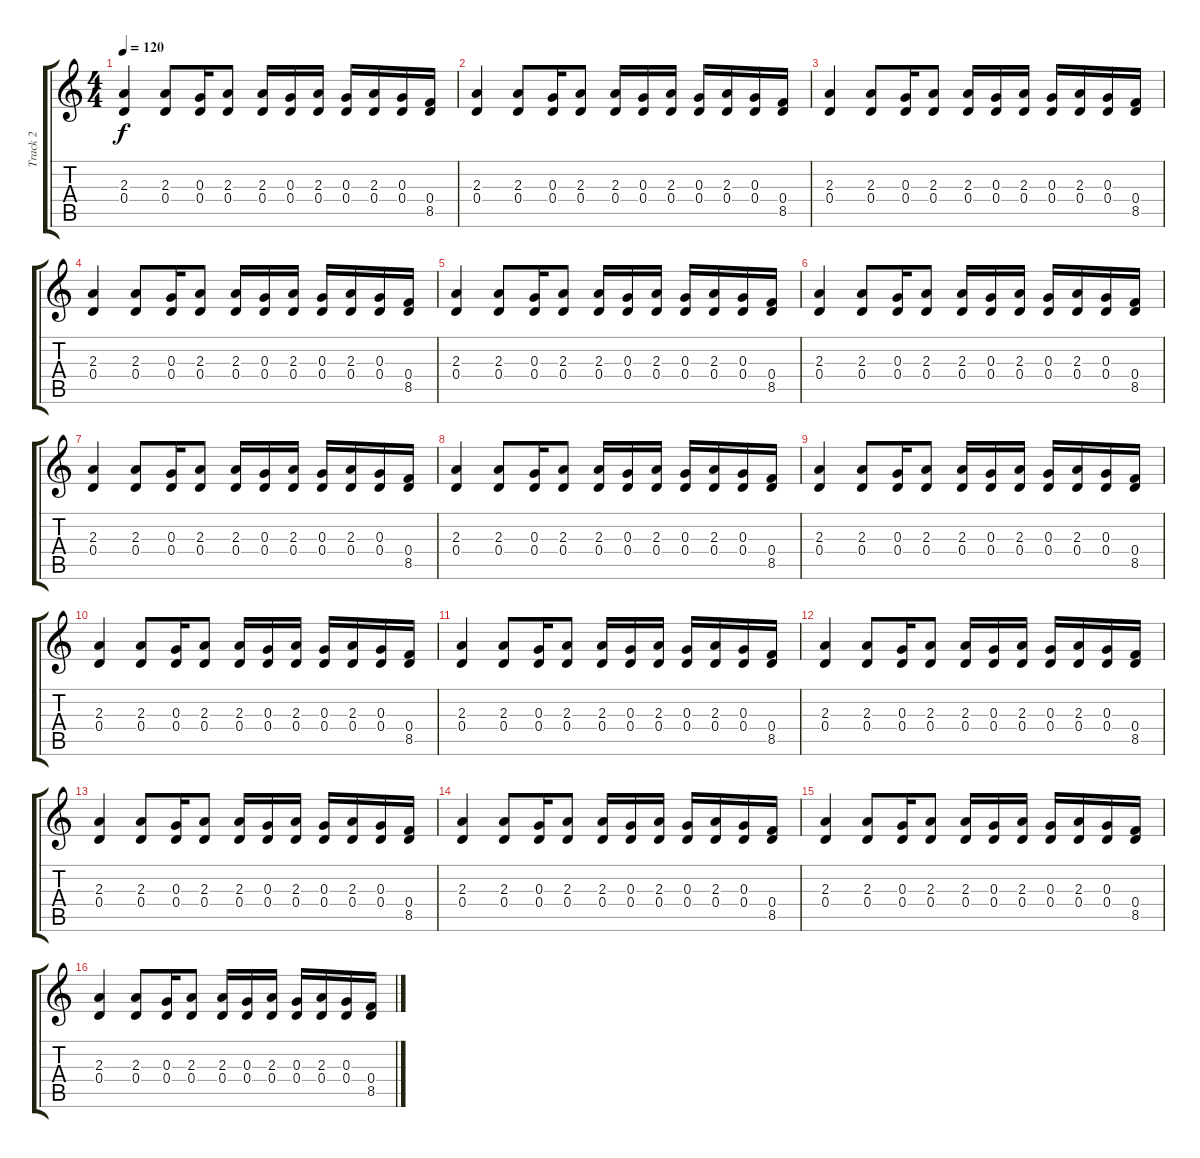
\track ("Track 2" "Track 2") {instrument electricguitarjazz}
\staff {score tabs}
\tuning (E4 B3 G3 D3 A2 E2) {hide}
\ts (4 4)
\tempo 120
\clef g2
\ks c
(2.3 0.4).4{dy f} (2.3 0.4).8 (0.3 0.4).16 (2.3 0.4).8 (2.3 0.4).16 (0.3 0.4).16 (2.3 0.4).16 (0.3 0.4).16 (2.3 0.4).16 (0.3 0.4).16 (0.4 8.5).16 |
(2.3 0.4).4 (2.3 0.4).8 (0.3 0.4).16 (2.3 0.4).8 (2.3 0.4).16 (0.3 0.4).16 (2.3 0.4).16 (0.3 0.4).16 (2.3 0.4).16 (0.3 0.4).16 (0.4 8.5).16 |
(2.3 0.4).4 (2.3 0.4).8 (0.3 0.4).16 (2.3 0.4).8 (2.3 0.4).16 (0.3 0.4).16 (2.3 0.4).16 (0.3 0.4).16 (2.3 0.4).16 (0.3 0.4).16 (0.4 8.5).16 |
(2.3 0.4).4 (2.3 0.4).8 (0.3 0.4).16 (2.3 0.4).8 (2.3 0.4).16 (0.3 0.4).16 (2.3 0.4).16 (0.3 0.4).16 (2.3 0.4).16 (0.3 0.4).16 (0.4 8.5).16 |
(2.3 0.4).4 (2.3 0.4).8 (0.3 0.4).16 (2.3 0.4).8 (2.3 0.4).16 (0.3 0.4).16 (2.3 0.4).16 (0.3 0.4).16 (2.3 0.4).16 (0.3 0.4).16 (0.4 8.5).16 |
(2.3 0.4).4 (2.3 0.4).8 (0.3 0.4).16 (2.3 0.4).8 (2.3 0.4).16 (0.3 0.4).16 (2.3 0.4).16 (0.3 0.4).16 (2.3 0.4).16 (0.3 0.4).16 (0.4 8.5).16 |
(2.3 0.4).4 (2.3 0.4).8 (0.3 0.4).16 (2.3 0.4).8 (2.3 0.4).16 (0.3 0.4).16 (2.3 0.4).16 (0.3 0.4).16 (2.3 0.4).16 (0.3 0.4).16 (0.4 8.5).16 |
(2.3 0.4).4 (2.3 0.4).8 (0.3 0.4).16 (2.3 0.4).8 (2.3 0.4).16 (0.3 0.4).16 (2.3 0.4).16 (0.3 0.4).16 (2.3 0.4).16 (0.3 0.4).16 (0.4 8.5).16 |
(2.3 0.4).4 (2.3 0.4).8 (0.3 0.4).16 (2.3 0.4).8 (2.3 0.4).16 (0.3 0.4).16 (2.3 0.4).16 (0.3 0.4).16 (2.3 0.4).16 (0.3 0.4).16 (0.4 8.5).16 |
(2.3 0.4).4 (2.3 0.4).8 (0.3 0.4).16 (2.3 0.4).8 (2.3 0.4).16 (0.3 0.4).16 (2.3 0.4).16 (0.3 0.4).16 (2.3 0.4).16 (0.3 0.4).16 (0.4 8.5).16 |
(2.3 0.4).4 (2.3 0.4).8 (0.3 0.4).16 (2.3 0.4).8 (2.3 0.4).16 (0.3 0.4).16 (2.3 0.4).16 (0.3 0.4).16 (2.3 0.4).16 (0.3 0.4).16 (0.4 8.5).16 |
(2.3 0.4).4 (2.3 0.4).8 (0.3 0.4).16 (2.3 0.4).8 (2.3 0.4).16 (0.3 0.4).16 (2.3 0.4).16 (0.3 0.4).16 (2.3 0.4).16 (0.3 0.4).16 (0.4 8.5).16 |
(2.3 0.4).4 (2.3 0.4).8 (0.3 0.4).16 (2.3 0.4).8 (2.3 0.4).16 (0.3 0.4).16 (2.3 0.4).16 (0.3 0.4).16 (2.3 0.4).16 (0.3 0.4).16 (0.4 8.5).16 |
(2.3 0.4).4 (2.3 0.4).8 (0.3 0.4).16 (2.3 0.4).8 (2.3 0.4).16 (0.3 0.4).16 (2.3 0.4).16 (0.3 0.4).16 (2.3 0.4).16 (0.3 0.4).16 (0.4 8.5).16 |
(2.3 0.4).4 (2.3 0.4).8 (0.3 0.4).16 (2.3 0.4).8 (2.3 0.4).16 (0.3 0.4).16 (2.3 0.4).16 (0.3 0.4).16 (2.3 0.4).16 (0.3 0.4).16 (0.4 8.5).16 |
(2.3 0.4).4 (2.3 0.4).8 (0.3 0.4).16 (2.3 0.4).8 (2.3 0.4).16 (0.3 0.4).16 (2.3 0.4).16 (0.3 0.4).16 (2.3 0.4).16 (0.3 0.4).16 (0.4 8.5).16
